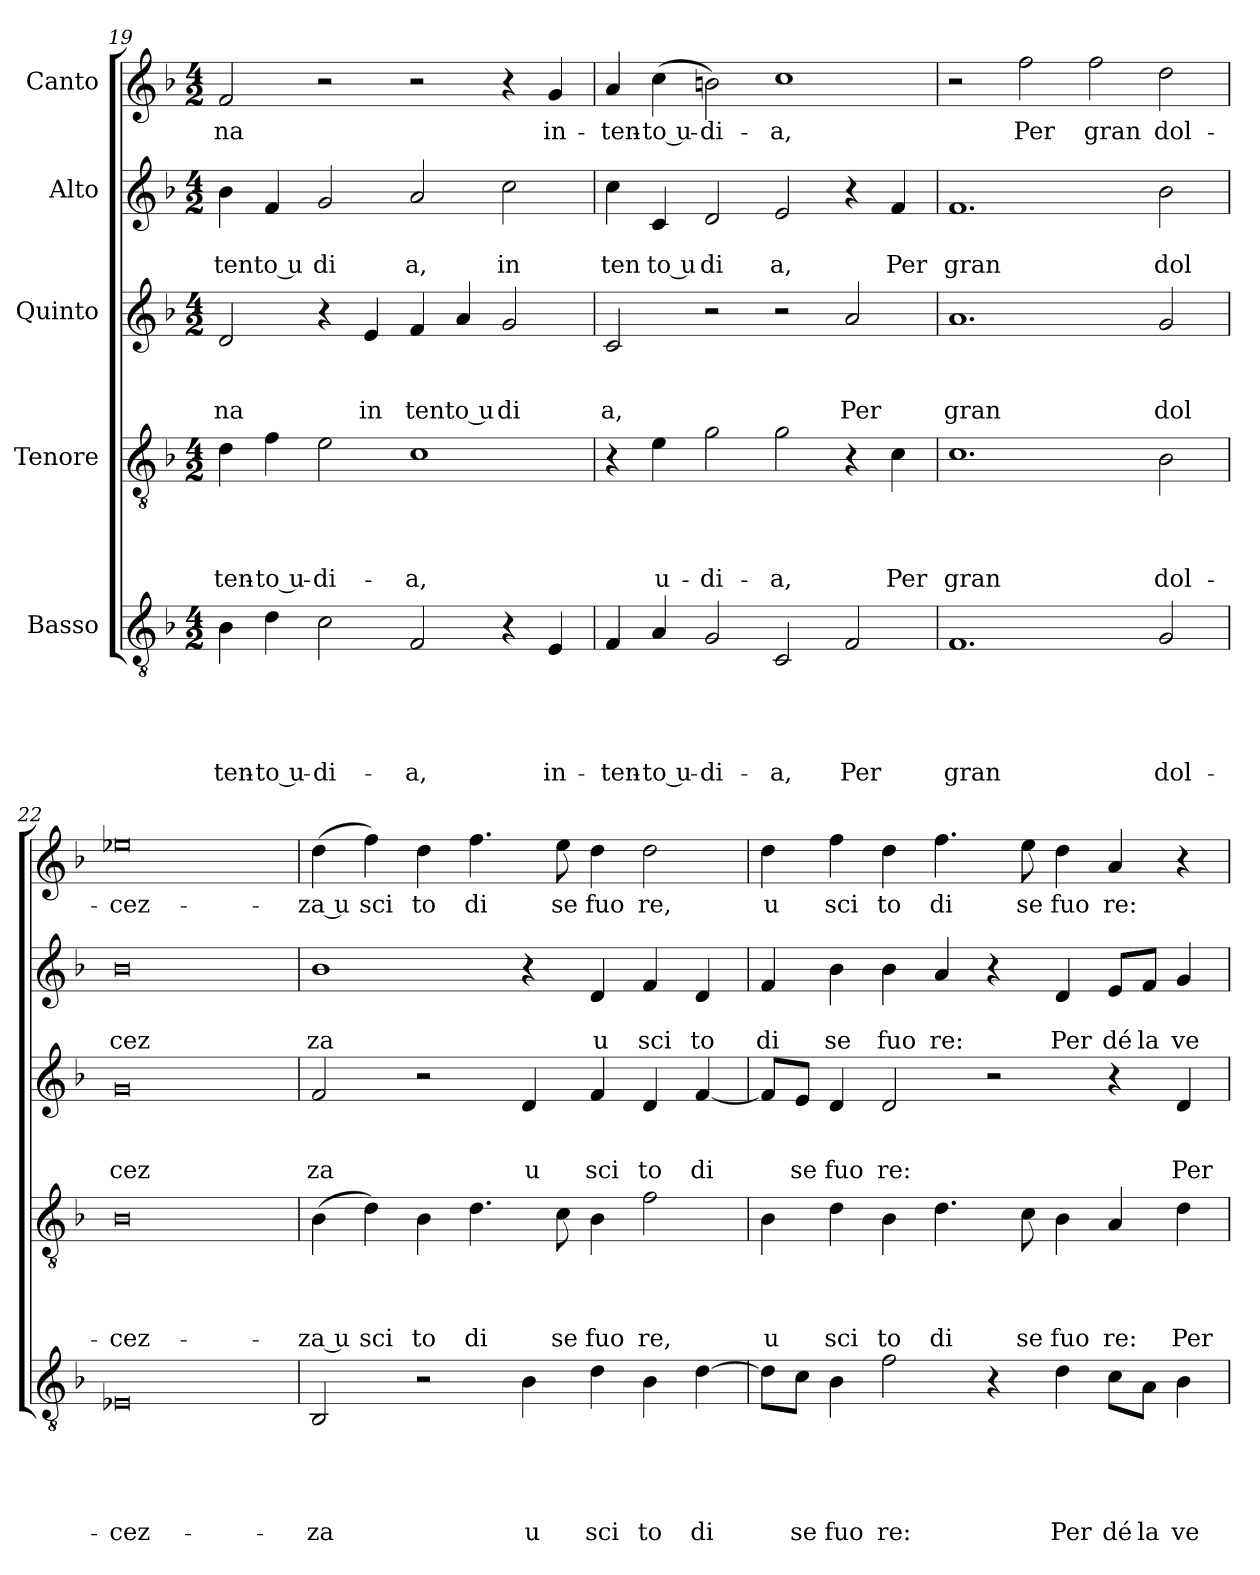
**kern	**text	**text	**text	**text	**text	**kern	**text	**text	**text	**text	**kern	**text	**text	**text	**kern	**text	**text	**kern	**text
*part5	*part5	*part5	*part5	*part5	*part5	*part4	*part4	*part4	*part4	*part4	*part3	*part3	*part3	*part3	*part2	*part2	*part2	*part1	*part1
*staff5	*staff5	*staff5	*staff5	*staff5	*staff5	*staff4	*staff4	*staff4	*staff4	*staff4	*staff3	*staff3	*staff3	*staff3	*staff2	*staff2	*staff2	*staff1	*staff1
*I"Basso	*	*	*	*	*	*I"Tenore	*	*	*	*	*I"Quinto	*	*	*	*I"Alto	*	*	*I"Canto	*
*clefGv2	*	*	*	*	*	*clefGv2	*	*	*	*	*clefG2	*	*	*	*clefG2	*	*	*clefG2	*
*k[b-]	*	*	*	*	*	*k[b-]	*	*	*	*	*k[b-]	*	*	*	*k[b-]	*	*	*k[b-]	*
*F:	*	*	*	*	*	*F:	*	*	*	*	*F:	*	*	*	*F:	*	*	*F:	*
*M4/2	*	*	*	*	*	*M4/2	*	*	*	*	*M4/2	*	*	*	*M4/2	*	*	*M4/2	*
=19	=19	=19	=19	=19	=19	=19	=19	=19	=19	=19	=19	=19	=19	=19	=19	=19	=19	=19	=19
!	!	!	!	!	!LO:LY:b	!	!	!	!	!LO:LY:b	!	!	!	!LO:LY:b	!	!	!LO:LY:b	!	!LO:LY:b
4B-\	.	.	.	.	-ten-	4d\	.	.	.	-ten-	2d/	.	.	na	4b-\	.	ten	2f/	-na
!	!	!	!	!	!LO:LY:b:rj	!	!	!	!	!LO:LY:b:rj	!	!	!	!	!	!	!LO:LY:b:rj	!	!
(<4d\	.	.	.	.	-to u-	4f\	.	.	.	-to u-	.	.	.	.	4f/	.	to u	.	.
!	!	!	!	!	!LO:LY:b	!	!	!	!	!LO:LY:b	!	!	!	!	!	!	!LO:LY:b	!	!
2c\	.	.	.	.	-di-	2e\	.	.	.	-di-	4r	.	.	.	2g/	.	di	2r	.
!	!	!	!	!	!	!	!	!	!	!	!	!	!	!LO:LY:b	!	!	!	!	!
.	.	.	.	.	.	.	.	.	.	.	4e/	.	.	in	.	.	.	.	.
!	!	!	!	!	!LO:LY:b	!	!	!	!	!LO:LY:b	!	!	!	!LO:LY:b	!	!	!LO:LY:b	!	!
2F/	.	.	.	.	-a,	1c	.	.	.	-a,	4f/	.	.	ten	2a/	.	a,	2r	.
!	!	!	!	!	!	!	!	!	!	!	!	!	!	!LO:LY:b:rj	!	!	!	!	!
.	.	.	.	.	.	.	.	.	.	.	4a/	.	.	to u	.	.	.	.	.
!	!	!	!	!	!	!	!	!	!	!	!	!	!	!LO:LY:b	!	!	!LO:LY:b	!	!
4r	.	.	.	.	.	.	.	.	.	.	2g/	.	.	di	2cc\	.	in	4r	.
!	!	!	!	!	!LO:LY:b	!	!	!	!	!	!	!	!	!	!	!	!	!	!LO:LY:b
4E/	.	.	.	.	in-	.	.	.	.	.	.	.	.	.	.	.	.	4g/	in-
=20	=20	=20	=20	=20	=20	=20	=20	=20	=20	=20	=20	=20	=20	=20	=20	=20	=20	=20	=20
!	!	!	!	!	!LO:LY:b	!	!	!	!	!	!	!	!	!LO:LY:b	!	!	!LO:LY:b	!	!LO:LY:b
4F/	.	.	.	.	-ten-	4r	.	.	.	.	2c/	.	.	a,	4cc\	.	ten	4a/	-ten-
!	!	!	!	!	!LO:LY:b:rj	!	!	!	!	!LO:LY:b	!	!	!	!	!	!	!LO:LY:b:rj	!	!LO:LY:b:rj
4A/	.	.	.	.	-to u-	4e\	.	.	.	u-	.	.	.	.	4c/	.	to u	(<4cc\	-to u-
!	!	!	!	!	!LO:LY:b	!	!	!	!	!LO:LY:b	!	!	!	!	!	!	!LO:LY:b	!	!LO:LY:b
2G/	.	.	.	.	-di-	2g\	.	.	.	-di-	2r	.	.	.	2d/	.	di	2bn\)	-di-
!	!	!	!	!	!LO:LY:b	!	!	!	!	!LO:LY:b	!	!	!	!	!	!	!LO:LY:b	!	!LO:LY:b
2C/	.	.	.	.	-a,	2g\	.	.	.	-a,	2r	.	.	.	2e/	.	a,	1cc	-a,
!	!	!	!	!	!LO:LY:b	!	!	!	!	!	!	!	!	!LO:LY:b	!	!	!	!	!
2F/	.	.	.	.	Per	4r	.	.	.	.	2a/	.	.	Per	4r	.	.	.	.
!	!	!	!	!	!	!	!	!	!	!LO:LY:b	!	!	!	!	!	!	!LO:LY:b	!	!
.	.	.	.	.	.	4c\	.	.	.	Per	.	.	.	.	4f/	.	Per	.	.
=21	=21	=21	=21	=21	=21	=21	=21	=21	=21	=21	=21	=21	=21	=21	=21	=21	=21	=21	=21
!	!	!	!	!	!LO:LY:b	!	!	!	!	!LO:LY:b	!	!	!	!LO:LY:b	!	!	!LO:LY:b	!	!
1.F	.	.	.	.	gran	1.c	.	.	.	gran	1.a	.	.	gran	1.f	.	gran	2r	.
!	!	!	!	!	!	!	!	!	!	!	!	!	!	!	!	!	!	!	!LO:LY:b
.	.	.	.	.	.	.	.	.	.	.	.	.	.	.	.	.	.	2ff\	Per
!	!	!	!	!	!	!	!	!	!	!	!	!	!	!	!	!	!	!	!LO:LY:b
.	.	.	.	.	.	.	.	.	.	.	.	.	.	.	.	.	.	2ff\	gran
!	!	!	!	!	!LO:LY:b	!	!	!	!	!LO:LY:b	!	!	!	!LO:LY:b	!	!	!LO:LY:b	!	!LO:LY:b
2G/	.	.	.	.	dol-	2B-\	.	.	.	dol-	2g/	.	.	dol	2b-\	.	dol	2dd\	dol-
=22	=22	=22	=22	=22	=22	=22	=22	=22	=22	=22	=22	=22	=22	=22	=22	=22	=22	=22	=22
!	!	!	!	!	!LO:LY:b	!	!	!	!	!LO:LY:b	!	!	!	!LO:LY:b	!	!	!LO:LY:b	!	!LO:LY:b
0E-X	.	.	.	.	-cez-	0B-	.	.	.	-cez-	0g	.	.	cez	0b-	.	cez	0ee-X	-cez-
!!LO:LB:g=z
=23	=23	=23	=23	=23	=23	=23	=23	=23	=23	=23	=23	=23	=23	=23	=23	=23	=23	=23	=23
!	!	!	!	!	!LO:LY:b	!	!	!	!	!LO:LY:b:rj	!	!	!	!LO:LY:b	!	!	!LO:LY:b	!	!LO:LY:b:rj
2BB-/	.	.	.	.	-za	(<4B-\	.	.	.	-za u	2f/	.	.	za	1b-	.	za	(<4dd\	-za u
!	!	!	!	!	!	!	!	!	!	!LO:LY:b	!	!	!	!	!	!	!	!	!LO:LY:b
.	.	.	.	.	.	4d\)	.	.	.	sci	.	.	.	.	.	.	.	4ff\)	sci
!	!	!	!	!	!	!	!	!	!	!LO:LY:b	!	!	!	!	!	!	!	!	!LO:LY:b
2r	.	.	.	.	.	4B-\	.	.	.	to	2r	.	.	.	.	.	.	4dd\	to
!	!	!	!	!	!	!	!	!	!	!LO:LY:b	!	!	!	!	!	!	!	!	!LO:LY:b
.	.	.	.	.	.	4.d\	.	.	.	di	.	.	.	.	.	.	.	4.ff\	di
!	!	!	!	!	!LO:LY:b	!	!	!	!	!	!	!	!	!LO:LY:b	!	!	!	!	!
4B-\	.	.	.	.	u	.	.	.	.	.	4d/	.	.	u	4r	.	.	.	.
!	!	!	!	!	!	!	!	!	!	!LO:LY:b	!	!	!	!	!	!	!	!	!LO:LY:b
.	.	.	.	.	.	8c\	.	.	.	se	.	.	.	.	.	.	.	8ee\	se
!	!	!	!	!	!LO:LY:b	!	!	!	!	!LO:LY:b	!	!	!	!LO:LY:b	!	!	!LO:LY:b	!	!LO:LY:b
4d\	.	.	.	.	sci	4B-\	.	.	.	fuo	4f/	.	.	sci	4d/	.	u	4dd\	fuo
!	!	!	!	!	!LO:LY:b	!	!	!	!	!LO:LY:b	!	!	!	!LO:LY:b	!	!	!LO:LY:b	!	!LO:LY:b
4B-\	.	.	.	.	to	2f\	.	.	.	re,	4d/	.	.	to	4f/	.	sci	2dd\	re,
!	!	!	!	!	!LO:LY:b	!	!	!	!	!	!	!	!	!LO:LY:b	!	!	!LO:LY:b	!	!
[>4d\	.	.	.	.	di	.	.	.	.	.	[<4f/	.	.	di	4d/	.	to	.	.
=24	=24	=24	=24	=24	=24	=24	=24	=24	=24	=24	=24	=24	=24	=24	=24	=24	=24	=24	=24
!	!	!	!	!	!	!	!	!	!	!LO:LY:b	!	!	!	!	!	!	!LO:LY:b	!	!LO:LY:b
8d\L]	.	.	.	.	.	4B-\	.	.	.	u	8f/L]	.	.	.	4f/	.	di	4dd\	u
!	!	!	!	!	!LO:LY:b	!	!	!	!	!	!	!	!	!LO:LY:b	!	!	!	!	!
8c\J	.	.	.	.	se	.	.	.	.	.	8e/J	.	.	se	.	.	.	.	.
!	!	!	!	!	!LO:LY:b	!	!	!	!	!LO:LY:b	!	!	!	!LO:LY:b	!	!	!LO:LY:b	!	!LO:LY:b
4B-\	.	.	.	.	fuo	4d\	.	.	.	sci	4d/	.	.	fuo	4b-\	.	se	4ff\	sci
!	!	!	!	!	!LO:LY:b	!	!	!	!	!LO:LY:b	!	!	!	!LO:LY:b	!	!	!LO:LY:b	!	!LO:LY:b
2f\	.	.	.	.	re:	4B-\	.	.	.	to	2d/	.	.	re:	4b-\	.	fuo	4dd\	to
!	!	!	!	!	!	!	!	!	!	!LO:LY:b	!	!	!	!	!	!	!LO:LY:b	!	!LO:LY:b
.	.	.	.	.	.	4.d\	.	.	.	di	.	.	.	.	4a/	.	re:	4.ff\	di
4r	.	.	.	.	.	.	.	.	.	.	2r	.	.	.	4r	.	.	.	.
!	!	!	!	!	!	!	!	!	!	!LO:LY:b	!	!	!	!	!	!	!	!	!LO:LY:b
.	.	.	.	.	.	8c\	.	.	.	se	.	.	.	.	.	.	.	8ee\	se
!	!	!	!	!	!LO:LY:b	!	!	!	!	!LO:LY:b	!	!	!	!	!	!	!LO:LY:b	!	!LO:LY:b
4d\	.	.	.	.	Per	4B-\	.	.	.	fuo	.	.	.	.	4d/	.	Per	4dd\	fuo
!	!	!	!	!	!LO:LY:b	!	!	!	!	!LO:LY:b	!	!	!	!	!	!	!LO:LY:b	!	!LO:LY:b
8c\L	.	.	.	.	dé	4A/	.	.	.	re:	4r	.	.	.	8e/L	.	dé	4a/	re:
!	!	!	!	!	!LO:LY:b	!	!	!	!	!	!	!	!	!	!	!	!LO:LY:b	!	!
8A\J	.	.	.	.	la	.	.	.	.	.	.	.	.	.	8f/J	.	la	.	.
!	!	!	!	!	!LO:LY:b	!	!	!	!	!LO:LY:b	!	!	!	!LO:LY:b	!	!	!LO:LY:b	!	!
4B-\	.	.	.	.	ve	4d\	.	.	.	Per	4d/	.	.	Per	4g/	.	ve	4r	.
=	=	=	=	=	=	=	=	=	=	=	=	=	=	=	=	=	=	=	=
*-	*-	*-	*-	*-	*-	*-	*-	*-	*-	*-	*-	*-	*-	*-	*-	*-	*-	*-	*-
